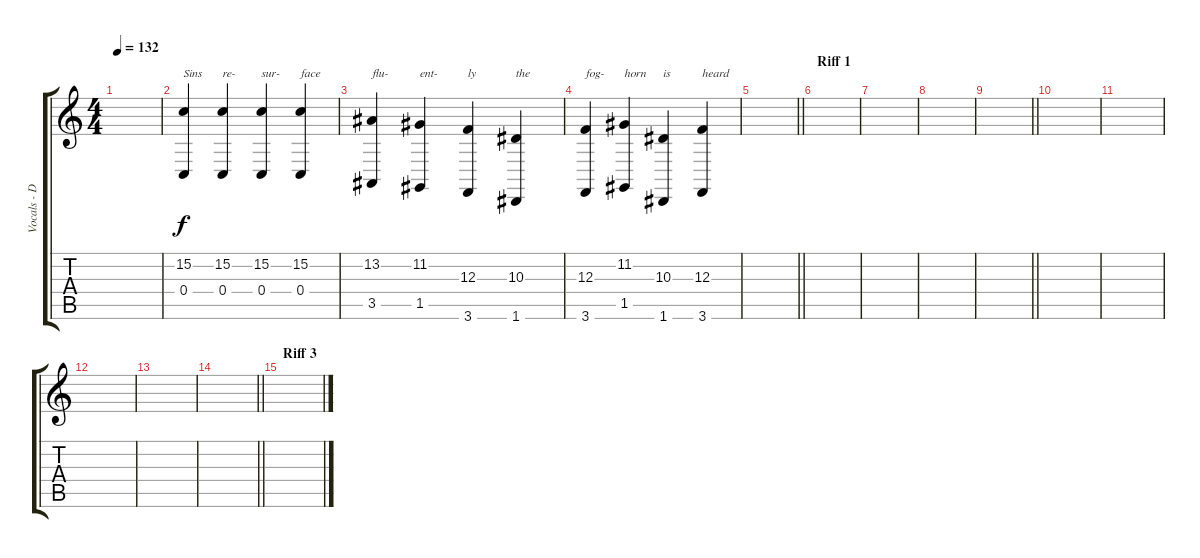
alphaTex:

\track ("Vocals - Deron Miller/Chad Ginsburg" "Vocals - D") {instrument lead6voice}
\staff {score tabs}
\tuning (D4 A3 F3 C3 G2 D2) {hide}
\ts (4 4)
\tempo 132
\clef g2
\ks c
|
(15.2 0.4).4{txt "Sins"} (15.2 0.4).4{txt "re-"} (15.2 0.4).4{txt "sur-"} (15.2 0.4).4{txt "face"} |
(13.2 3.5).4{txt "flu-"} (11.2 1.5).4{txt "ent-"} (12.3 3.6).4{txt "ly"} (10.3 1.6).4{txt "the"} |
(12.3 3.6).4{txt "fog-"} (11.2 1.5).4{txt "horn"} (10.3 1.6).4{txt "is"} (12.3 3.6).4{txt "heard"} |
\barLineRight lightlight
|
\section ("" "Riff 1")
|
|
|
\barLineRight lightlight
|
|
|
|
|
\barLineRight lightlight
|
\section ("" "Riff 3")
